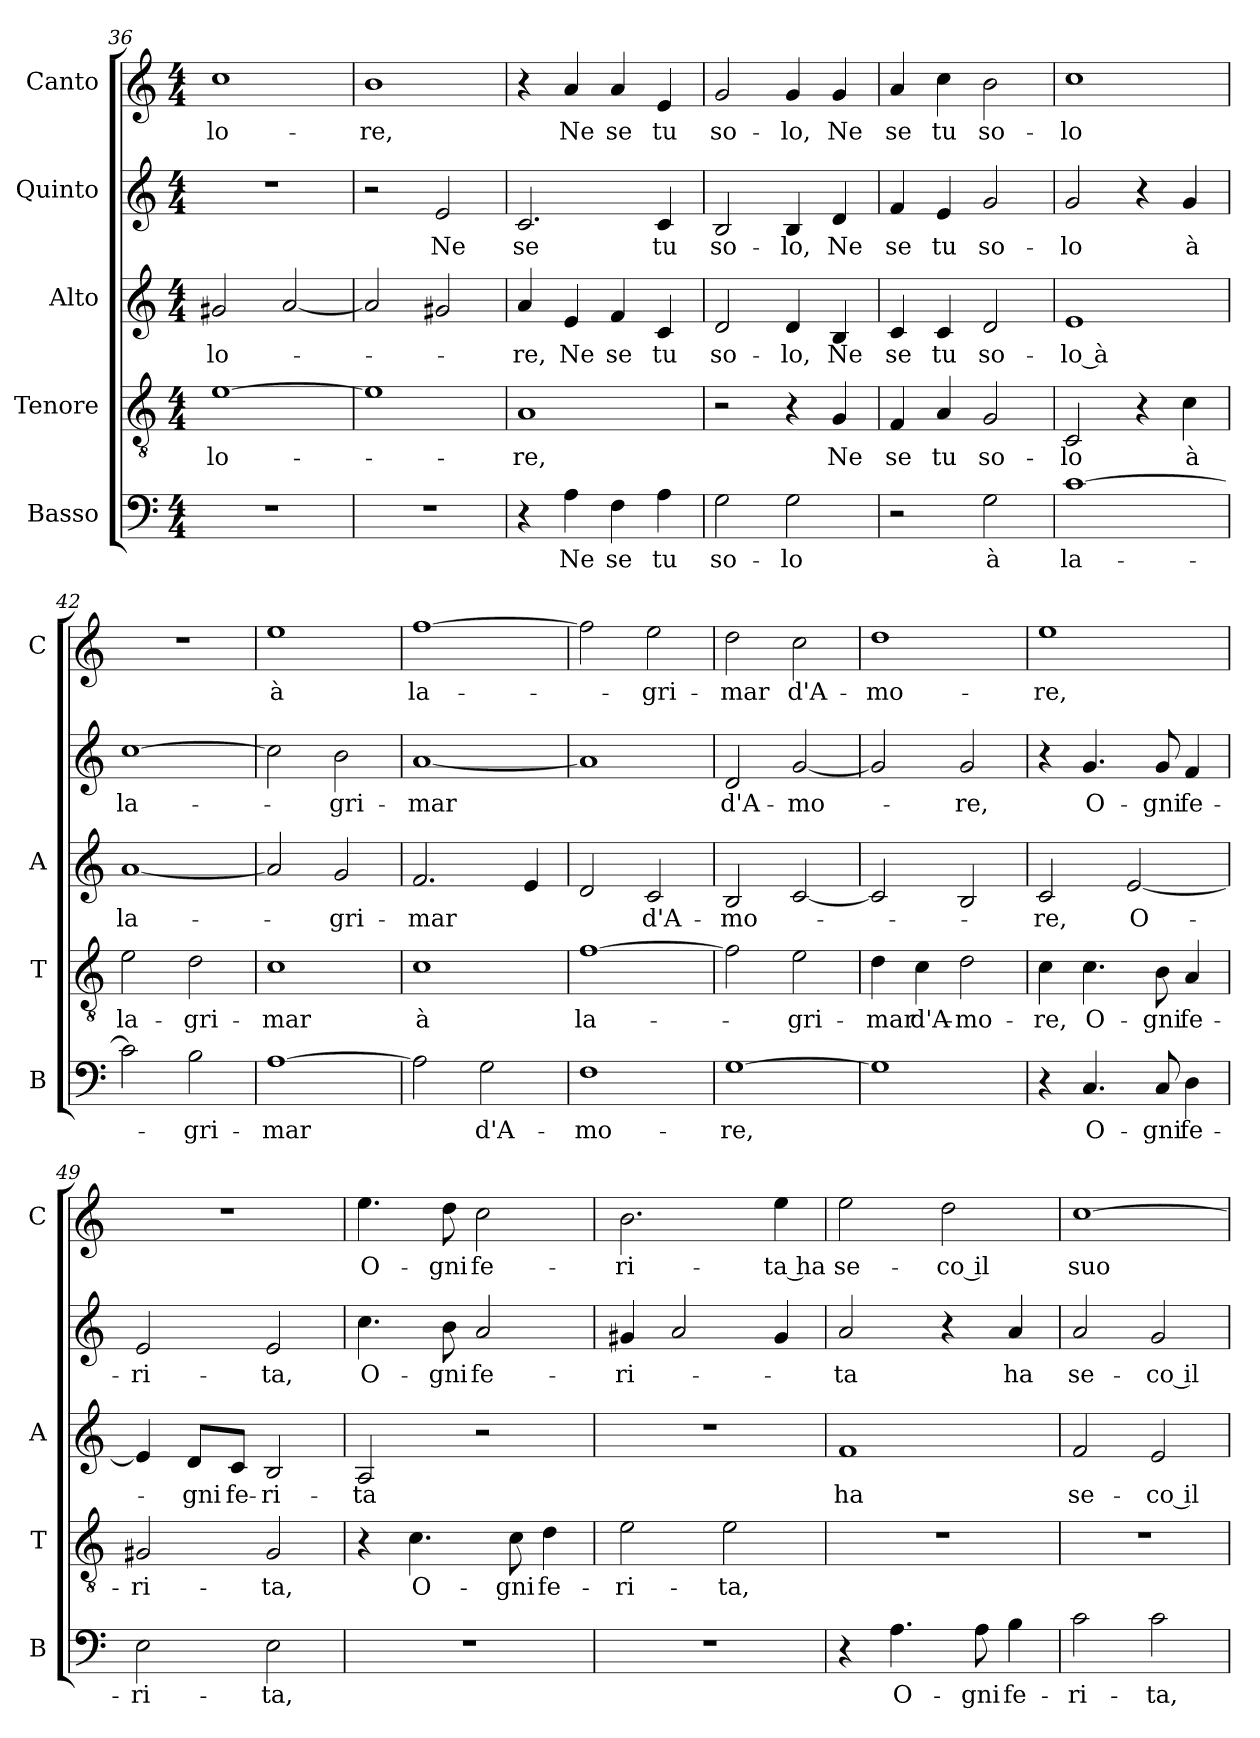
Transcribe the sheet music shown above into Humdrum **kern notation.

**kern	**text	**kern	**text	**kern	**text	**kern	**text	**kern	**text
*part5	*part5	*part4	*part4	*part3	*part3	*part2	*part2	*part1	*part1
*staff5	*staff5	*staff4	*staff4	*staff3	*staff3	*staff2	*staff2	*staff1	*staff1
*I"Basso	*	*I"Tenore	*	*I"Alto	*	*I"Quinto	*	*I"Canto	*
*I'B	*	*I'T	*	*I'A	*	*	*	*I'C	*
*clefF4	*	*clefGv2	*	*clefG2	*	*clefG2	*	*clefG2	*
*k[]	*	*k[]	*	*k[]	*	*k[]	*	*k[]	*
*C:	*	*C:	*	*C:	*	*C:	*	*C:	*
*M4/4	*	*M4/4	*	*M4/4	*	*M4/4	*	*M4/4	*
=36	=36	=36	=36	=36	=36	=36	=36	=36	=36
!	!	!	!LO:LY:b	!	!LO:LY:b	!	!	!	!LO:LY:b
1r	.	[1e	-lo-	2g#X/	-lo-	1r	.	1cc	-lo-
.	.	.	.	[2a/	.	.	.	.	.
=37	=37	=37	=37	=37	=37	=37	=37	=37	=37
!	!	!	!	!	!	!	!	!	!LO:LY:b
1r	.	1e]	.	2a/]	.	2r	.	1b	-re,
!	!	!	!	!	!	!	!LO:LY:b	!	!
.	.	.	.	2g#X/	.	2e/	Ne	.	.
=38	=38	=38	=38	=38	=38	=38	=38	=38	=38
!	!	!	!LO:LY:b	!	!LO:LY:b	!	!LO:LY:b	!	!
4r	.	1A	-re,	4a/	-re,	2.c/	se	4r	.
!	!LO:LY:b	!	!	!	!LO:LY:b	!	!	!	!LO:LY:b
4A\	Ne	.	.	4e/	Ne	.	.	4a/	Ne
!	!LO:LY:b	!	!	!	!LO:LY:b	!	!	!	!LO:LY:b
4F\	se	.	.	4f/	se	.	.	4a/	se
!	!LO:LY:b	!	!	!	!LO:LY:b	!	!LO:LY:b	!	!LO:LY:b
4A\	tu	.	.	4c/	tu	4c/	tu	4e/	tu
=39	=39	=39	=39	=39	=39	=39	=39	=39	=39
!	!LO:LY:b	!	!	!	!LO:LY:b	!	!LO:LY:b	!	!LO:LY:b
2G\	so-	2r	.	2d/	so-	2B/	so-	2g/	so-
!	!LO:LY:b	!	!	!	!LO:LY:b	!	!LO:LY:b	!	!LO:LY:b
2G\	-lo	4r	.	4d/	-lo,	4B/	-lo,	4g/	-lo,
!	!	!	!LO:LY:b	!	!LO:LY:b	!	!LO:LY:b	!	!LO:LY:b
.	.	4G/	Ne	4B/	Ne	4d/	Ne	4g/	Ne
=40	=40	=40	=40	=40	=40	=40	=40	=40	=40
!	!	!	!LO:LY:b	!	!LO:LY:b	!	!LO:LY:b	!	!LO:LY:b
2r	.	4F/	se	4c/	se	4f/	se	4a/	se
!	!	!	!LO:LY:b	!	!LO:LY:b	!	!LO:LY:b	!	!LO:LY:b
.	.	4A/	tu	4c/	tu	4e/	tu	4cc\	tu
!	!LO:LY:b	!	!LO:LY:b	!	!LO:LY:b	!	!LO:LY:b	!	!LO:LY:b
2G\	à	2G/	so-	2d/	so-	2g/	so-	2b\	so-
!!LO:LB:g=z
=41	=41	=41	=41	=41	=41	=41	=41	=41	=41
!	!LO:LY:b	!	!LO:LY:b	!	!LO:LY:b	!	!LO:LY:b	!	!LO:LY:b
[1c	la-	2C/	-lo	1e	-lo à	2g/	-lo	1cc	-lo
.	.	4r	.	.	.	4r	.	.	.
!	!	!	!LO:LY:b	!	!	!	!LO:LY:b	!	!
.	.	4c\	à	.	.	4g/	à	.	.
=42	=42	=42	=42	=42	=42	=42	=42	=42	=42
!	!	!	!LO:LY:b	!	!LO:LY:b	!	!LO:LY:b	!	!
2c\]	.	2e\	la-	[1a	la-	[1cc	la-	1r	.
!	!LO:LY:b	!	!LO:LY:b	!	!	!	!	!	!
2B\	-gri-	2d\	-gri-	.	.	.	.	.	.
=43	=43	=43	=43	=43	=43	=43	=43	=43	=43
!	!LO:LY:b	!	!LO:LY:b	!	!	!	!	!	!LO:LY:b
[1A	-mar	1c	-mar	2a/]	.	2cc\]	.	1ee	à
!	!	!	!	!	!LO:LY:b	!	!LO:LY:b	!	!
.	.	.	.	2g/	-gri-	2b\	-gri-	.	.
=44	=44	=44	=44	=44	=44	=44	=44	=44	=44
!	!	!	!LO:LY:b	!	!LO:LY:b	!	!LO:LY:b	!	!LO:LY:b
2A\]	.	1c	à	2.f/	-mar	[1a	-mar	[1ff	la-
!	!LO:LY:b	!	!	!	!	!	!	!	!
2G\	d'A-	.	.	.	.	.	.	.	.
.	.	.	.	4e/	.	.	.	.	.
=45	=45	=45	=45	=45	=45	=45	=45	=45	=45
!	!LO:LY:b	!	!LO:LY:b	!	!	!	!	!	!
1F	-mo-	[1f	la-	2d/	.	1a]	.	2ff\]	.
!	!	!	!	!	!LO:LY:b	!	!	!	!LO:LY:b
.	.	.	.	2c/	d'A-	.	.	2ee\	-gri-
=46	=46	=46	=46	=46	=46	=46	=46	=46	=46
!	!LO:LY:b	!	!	!	!LO:LY:b	!	!LO:LY:b	!	!LO:LY:b
[1G	-re,	2f\]	.	2B/	-mo-	2d/	d'A-	2dd\	-mar
!	!	!	!LO:LY:b	!	!	!	!LO:LY:b	!	!LO:LY:b
.	.	2e\	-gri-	[2c/	.	[2g/	-mo-	2cc\	d'A-
=47	=47	=47	=47	=47	=47	=47	=47	=47	=47
!	!	!	!LO:LY:b	!	!	!	!	!	!LO:LY:b
1G]	.	4d\	-mar	2c/]	.	2g/]	.	1dd	-mo-
!	!	!	!LO:LY:b	!	!	!	!	!	!
.	.	4c\	d'A-	.	.	.	.	.	.
!	!	!	!LO:LY:b	!	!	!	!LO:LY:b	!	!
.	.	2d\	-mo-	2B/	.	2g/	-re,	.	.
=48	=48	=48	=48	=48	=48	=48	=48	=48	=48
!	!	!	!LO:LY:b	!	!LO:LY:b	!	!	!	!LO:LY:b
4r	.	4c\	-re,	2c/	-re,	4r	.	1ee	-re,
!	!LO:LY:b	!	!LO:LY:b	!	!	!	!LO:LY:b	!	!
4.C/	O-	4.c\	O-	.	.	4.g/	O-	.	.
!	!	!	!	!	!LO:LY:b	!	!	!	!
.	.	.	.	[2e/	O-	.	.	.	.
!	!LO:LY:b	!	!LO:LY:b	!	!	!	!LO:LY:b	!	!
8C/	-gni	8B\	-gni	.	.	8g/	-gni	.	.
!	!LO:LY:b	!	!LO:LY:b	!	!	!	!LO:LY:b	!	!
4D\	fe-	4A/	fe-	.	.	4f/	fe-	.	.
!!LO:PB:g=z
=49	=49	=49	=49	=49	=49	=49	=49	=49	=49
!	!LO:LY:b	!	!LO:LY:b	!	!	!	!LO:LY:b	!	!
2E\	-ri-	2G#X/	-ri-	4e/]	.	2e/	-ri-	1r	.
!	!	!	!	!	!LO:LY:b	!	!	!	!
.	.	.	.	8d/L	-gni	.	.	.	.
!	!	!	!	!	!LO:LY:b	!	!	!	!
.	.	.	.	8c/J	fe-	.	.	.	.
!	!LO:LY:b	!	!LO:LY:b	!	!LO:LY:b	!	!LO:LY:b	!	!
2E\	-ta,	2G#/	-ta,	2B/	-ri-	2e/	-ta,	.	.
=50	=50	=50	=50	=50	=50	=50	=50	=50	=50
!	!	!	!	!	!LO:LY:b	!	!LO:LY:b	!	!LO:LY:b
1r	.	4r	.	2A/	-ta	4.cc\	O-	4.ee\	O-
!	!	!	!LO:LY:b	!	!	!	!	!	!
.	.	4.c\	O-	.	.	.	.	.	.
!	!	!	!	!	!	!	!LO:LY:b	!	!LO:LY:b
.	.	.	.	.	.	8b\	-gni	8dd\	-gni
!	!	!	!	!	!	!	!LO:LY:b	!	!LO:LY:b
.	.	.	.	2r	.	2a/	fe-	2cc\	fe-
!	!	!	!LO:LY:b	!	!	!	!	!	!
.	.	8c\	-gni	.	.	.	.	.	.
!	!	!	!LO:LY:b	!	!	!	!	!	!
.	.	4d\	fe-	.	.	.	.	.	.
=51	=51	=51	=51	=51	=51	=51	=51	=51	=51
!	!	!	!LO:LY:b	!	!	!	!LO:LY:b	!	!LO:LY:b
1r	.	2e\	-ri-	1r	.	4g#X/	-ri-	2.b\	-ri-
.	.	.	.	.	.	2a/	.	.	.
!	!	!	!LO:LY:b	!	!	!	!	!	!
.	.	2e\	-ta,	.	.	.	.	.	.
!	!	!	!	!	!	!	!	!	!LO:LY:b
.	.	.	.	.	.	4g#/	.	4ee\	-ta ha
=52	=52	=52	=52	=52	=52	=52	=52	=52	=52
!	!	!	!	!	!LO:LY:b	!	!LO:LY:b	!	!LO:LY:b
4r	.	1r	.	1f	ha	2a/	-ta	2ee\	se-
!	!LO:LY:b	!	!	!	!	!	!	!	!
4.A\	O-	.	.	.	.	.	.	.	.
!	!	!	!	!	!	!	!	!	!LO:LY:b
.	.	.	.	.	.	4r	.	2dd\	-co il
!	!LO:LY:b	!	!	!	!	!	!	!	!
8A\	-gni	.	.	.	.	.	.	.	.
!	!LO:LY:b	!	!	!	!	!	!LO:LY:b	!	!
4B\	fe-	.	.	.	.	4a/	ha	.	.
=53	=53	=53	=53	=53	=53	=53	=53	=53	=53
!	!LO:LY:b	!	!	!	!LO:LY:b	!	!LO:LY:b	!	!LO:LY:b
2c\	-ri-	1r	.	2f/	se-	2a/	se-	[1cc	suo
!	!LO:LY:b	!	!	!	!LO:LY:b	!	!LO:LY:b	!	!
2c\	-ta,	.	.	2e/	-co il	2g/	-co il	.	.
=	=	=	=	=	=	=	=	=	=
*-	*-	*-	*-	*-	*-	*-	*-	*-	*-
